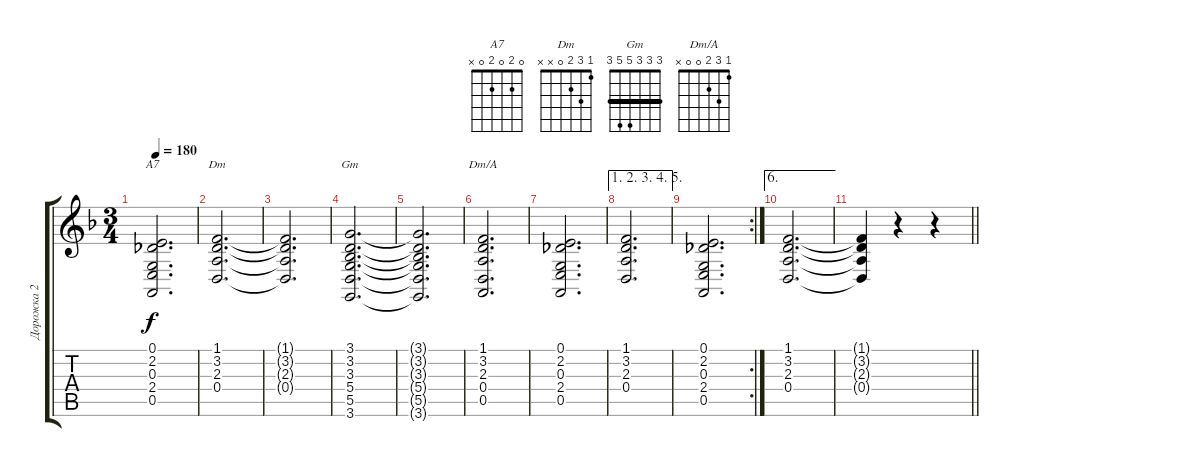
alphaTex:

\track ("Дорожка 2" "Дорожка 2") {instrument stringensemble1}
\staff {score tabs}
\tuning (E4 B3 G3 D3 A2 E2) {hide}
\chord ("A7" 0 2 0 2 0 x)
\chord ("Dm" 1 3 2 0 x x)
\chord ("Gm" 3 3 3 5 5 3) {barre 3}
\chord ("Dm/A" 1 3 2 0 0 x)
\ts (3 4)
\tempo 180
\clef g2
\ks f
(0.1 2.2 0.3 2.4 0.5).2{d ch "A7" dy f} |
(1.1 3.2 2.3 0.4).2{d ch "Dm"} |
(1.1{t} 3.2{t} 2.3{t} 0.4{t}).2{d} |
(3.1 3.2 3.3 5.4 5.5 3.6).2{d ch "Gm"} |
(3.1{t} 3.2{t} 3.3{t} 5.4{t} 5.5{t} 3.6{t}).2{d} |
(1.1 3.2 2.3 0.4 0.5).2{d ch "Dm/A"} |
(0.1 2.2 0.3 2.4 0.5).2{d} |
\ae (1 2 3 4 5)
(1.1 3.2 2.3 0.4).2{d} |
\rc 2
(0.1 2.2 0.3 2.4 0.5).2{d} |
\ae 6
(1.1 3.2 2.3 0.4).2{d} |
\barLineRight lightlight
(1.1{t} 3.2{t} 2.3{t} 0.4{t}).4 r.4 r.4
